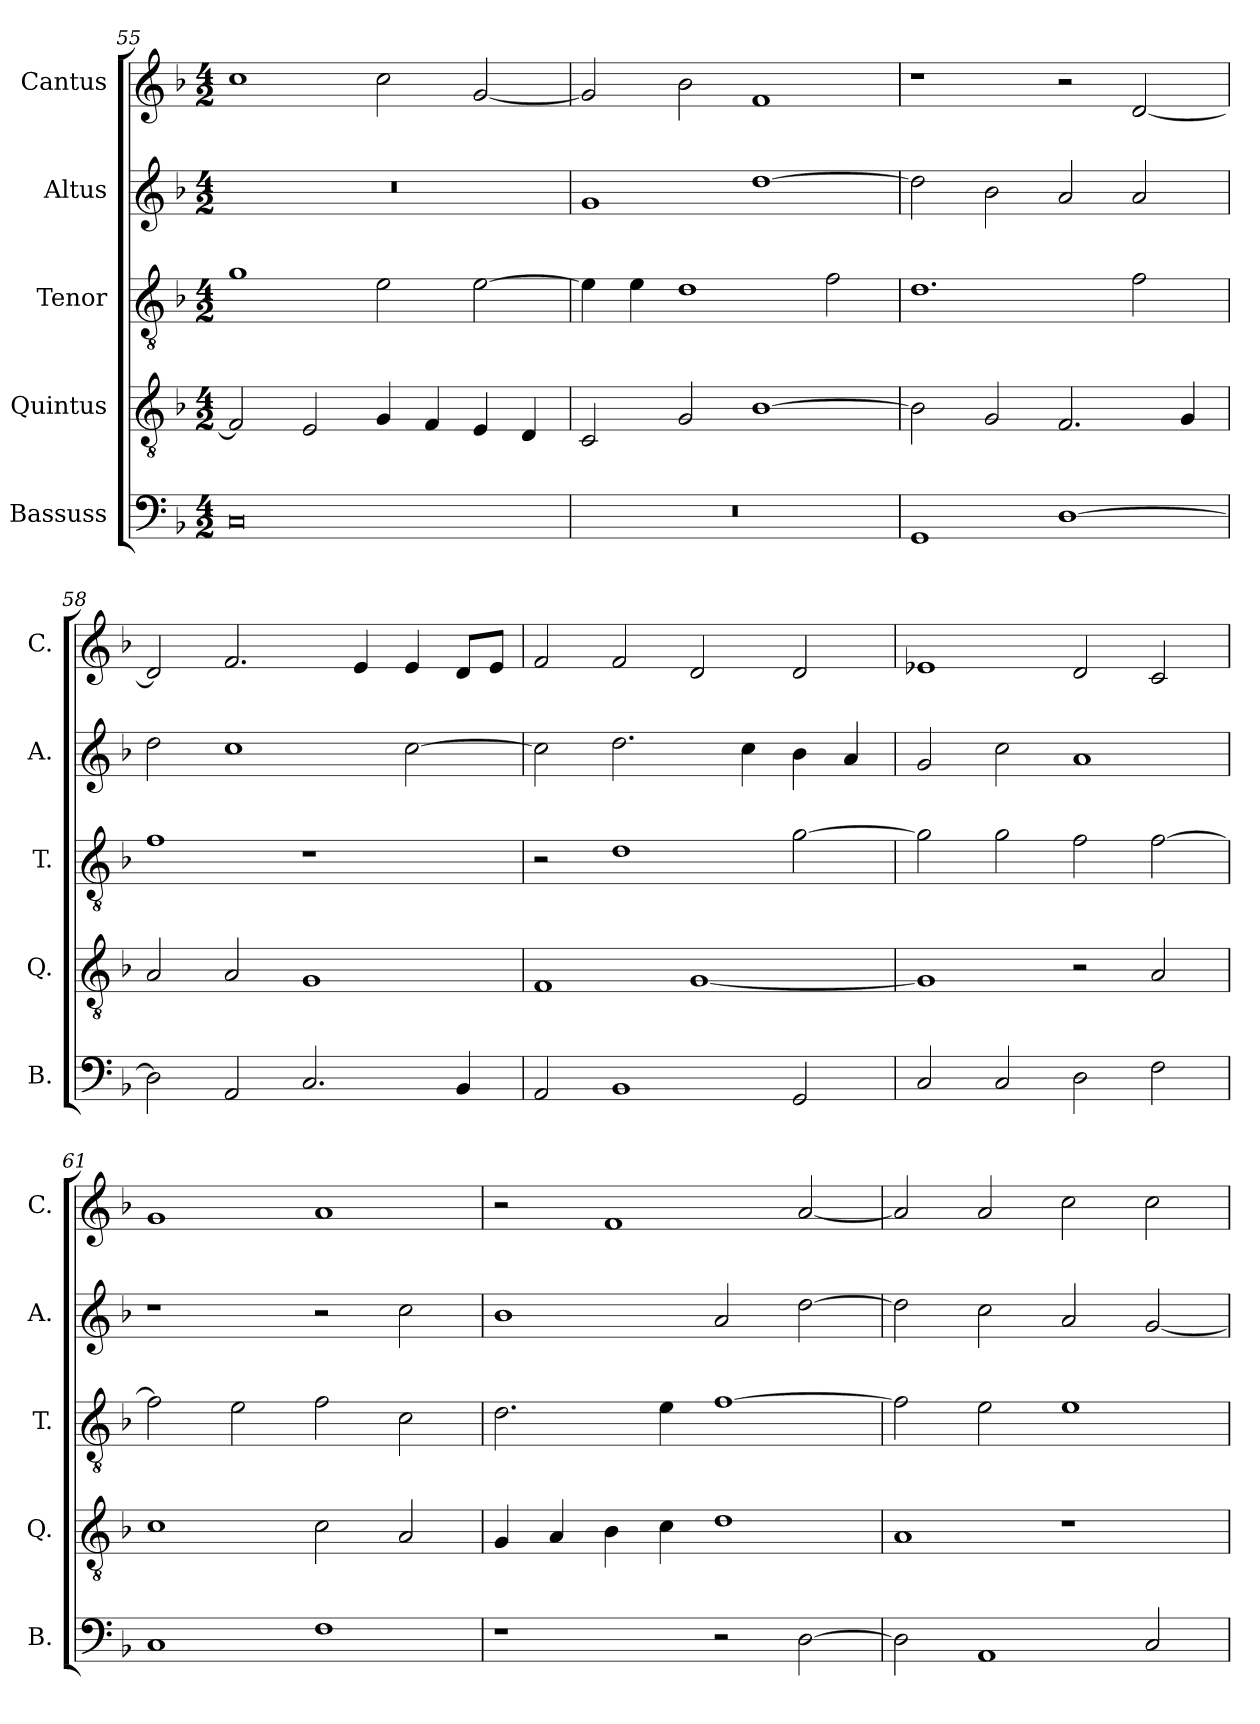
**kern	**kern	**kern	**kern	**kern
*part5	*part4	*part3	*part2	*part1
*staff5	*staff4	*staff3	*staff2	*staff1
*I"Bassuss	*I"Quintus	*I"Tenor	*I"Altus	*I"Cantus
*I'B.	*I'Q.	*I'T.	*I'A.	*I'C.
*clefF4	*clefGv2	*clefGv2	*clefG2	*clefG2
*k[b-]	*k[b-]	*k[b-]	*k[b-]	*k[b-]
*F:	*F:	*F:	*F:	*F:
*M4/2	*M4/2	*M4/2	*M4/2	*M4/2
=55	=55	=55	=55	=55
0C	2F/]	1g	0r	1cc
.	2E/	.	.	.
.	4G/	2e\	.	2cc\
.	4F/	.	.	.
.	4E/	[2e\	.	[2g/
.	4D/	.	.	.
=56	=56	=56	=56	=56
0r	2C/	4e\]	1g	2g/]
.	.	4e\	.	.
.	2G/	1d	.	2b-\
.	[1B-	.	[1dd	1f
.	.	2f\	.	.
=57	=57	=57	=57	=57
1GG	2B-\]	1.d	2dd\]	1r
.	2G/	.	2b-\	.
[1D	2.F/	.	2a/	2r
.	.	2f\	2a/	[2d/
.	4G/	.	.	.
=58	=58	=58	=58	=58
2D\]	2A/	1f	2dd\	2d/]
2AA/	2A/	.	1cc	2.f/
2.C/	1G	1r	.	.
.	.	.	.	4e/
.	.	.	[2cc\	4e/
4BB-/	.	.	.	8d/L
.	.	.	.	8e/J
=59	=59	=59	=59	=59
2AA/	1F	2r	2cc\]	2f/
1BB-	.	1d	2.dd\	2f/
.	[1G	.	.	2d/
.	.	.	4cc\	.
2GG/	.	[2g\	4b-\	2d/
.	.	.	4a/	.
=60	=60	=60	=60	=60
2C/	1G]	2g\]	2g/	1e-X
2C/	.	2g\	2cc\	.
2D\	2r	2f\	1a	2d/
2F\	2A/	[2f\	.	2c/
=61	=61	=61	=61	=61
1C	1c	2f\]	1r	1g
.	.	2e\	.	.
1F	2c\	2f\	2r	1a
.	2A/	2c\	2cc\	.
=62	=62	=62	=62	=62
1r	4G/	2.d\	1b-	2r
.	4A/	.	.	.
.	4B-\	.	.	1f
.	4c\	4e\	.	.
2r	1d	[1f	2a/	.
[2D\	.	.	[2dd\	[2a/
=63	=63	=63	=63	=63
2D\]	1A	2f\]	2dd\]	2a/]
1AA	.	2e\	2cc\	2a/
.	1r	1e	2a/	2cc\
2C/	.	.	[2g/	2cc\
=	=	=	=	=
*-	*-	*-	*-	*-
